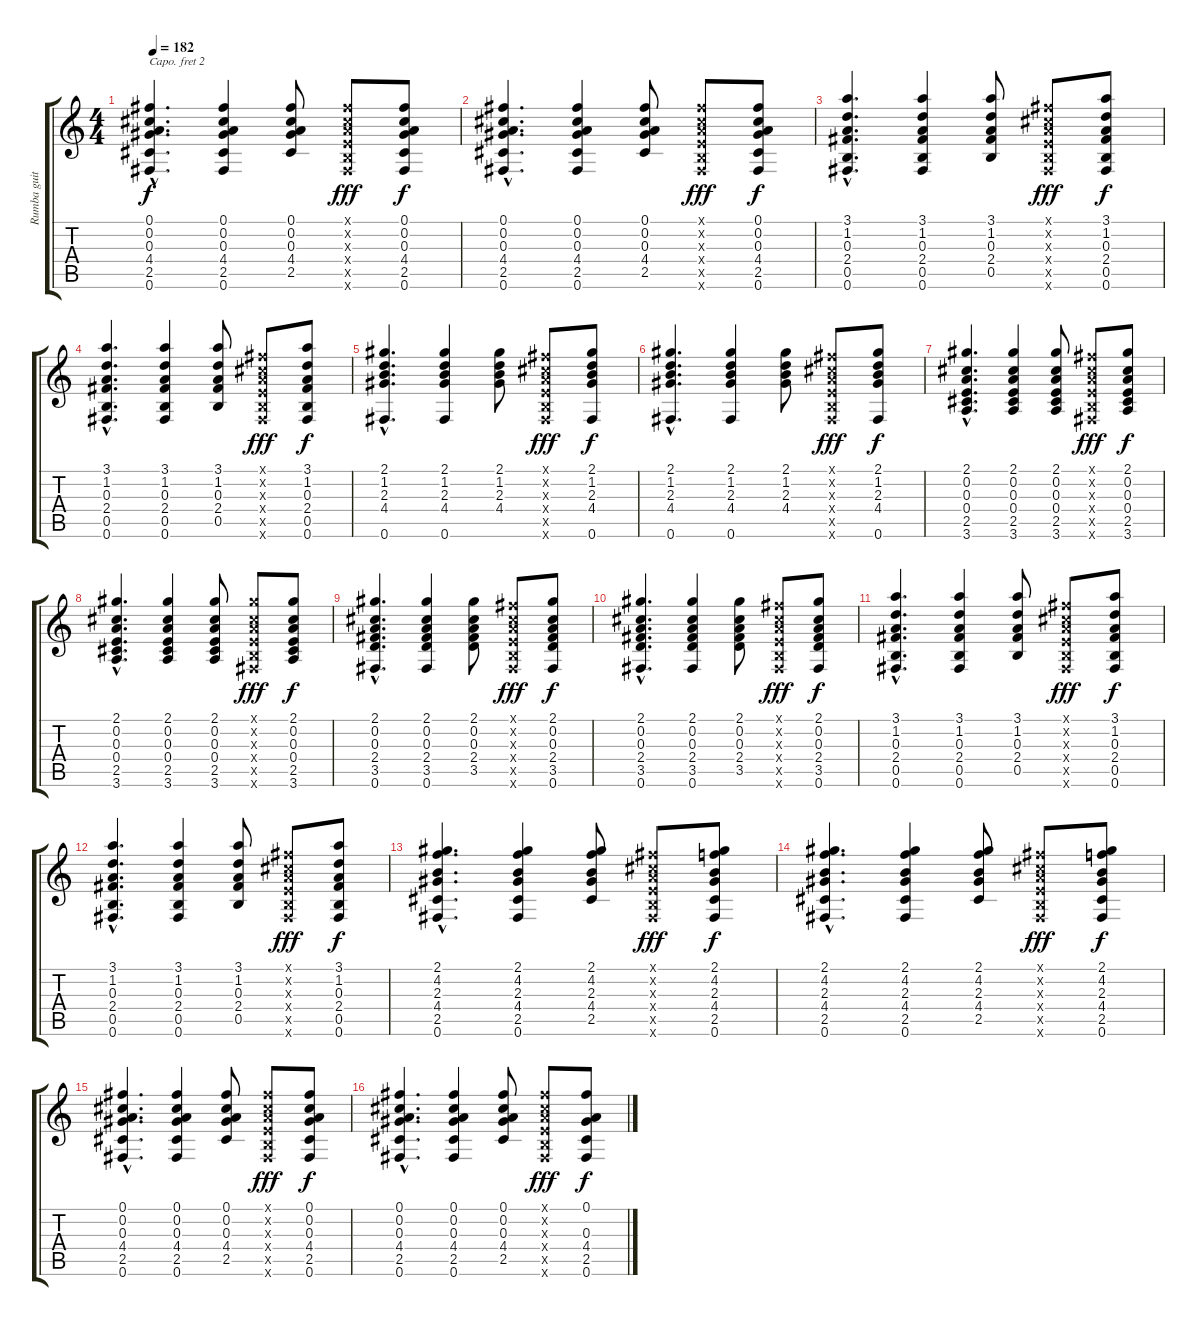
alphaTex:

\track ("Rumba guitar" "Rumba guit") {instrument acousticguitarnylon}
\staff {score tabs}
\capo 2
\tuning (E4 B3 G3 D3 A2 E2) {hide}
\ts (4 4)
\tempo 182
\clef g2
\ks c
(0.1{hac} 0.2{hac} 0.3{hac} 4.4{hac} 2.5{hac} 0.6{hac}).4{d dy f} (0.1 0.2 0.3 4.4 2.5 0.6).4 (0.1 0.2 0.3 4.4 2.5).8 (0.1{x} 0.2{x} 0.3{x} 0.4{x} 0.5{x} 0.6{x}).8{dy fff} (0.1 0.2 0.3 4.4 2.5 0.6).8{dy f} |
(0.1{hac} 0.2{hac} 0.3{hac} 4.4{hac} 2.5{hac} 0.6{hac}).4{d} (0.1 0.2 0.3 4.4 2.5 0.6).4 (0.1 0.2 0.3 4.4 2.5).8 (0.1{x} 0.2{x} 0.3{x} 0.4{x} 0.5{x} 0.6{x}).8{dy fff} (0.1 0.2 0.3 4.4 2.5 0.6).8{dy f} |
(3.1{hac} 1.2{hac} 0.3{hac} 2.4{hac} 0.5{hac} 0.6{hac}).4{d} (3.1 1.2 0.3 2.4 0.5 0.6).4 (3.1 1.2 0.3 2.4 0.5).8 (0.1{x} 0.2{x} 0.3{x} 0.4{x} 0.5{x} 0.6{x}).8{dy fff} (3.1 1.2 0.3 2.4 0.5 0.6).8{dy f} |
(3.1{hac} 1.2{hac} 0.3{hac} 2.4{hac} 0.5{hac} 0.6{hac}).4{d} (3.1 1.2 0.3 2.4 0.5 0.6).4 (3.1 1.2 0.3 2.4 0.5).8 (0.1{x} 0.2{x} 0.3{x} 0.4{x} 0.5{x} 0.6{x}).8{dy fff} (3.1 1.2 0.3 2.4 0.5 0.6).8{dy f} |
(2.1{hac} 1.2{hac} 2.3{hac} 4.4{hac} 0.6{hac}).4{d} (2.1 1.2 2.3 4.4 0.6).4 (2.1 1.2 2.3 4.4).8 (0.1{x} 0.2{x} 0.3{x} 0.4{x} 0.5{x} 0.6{x}).8{dy fff} (2.1 1.2 2.3 4.4 0.6).8{dy f} |
(2.1{hac} 1.2{hac} 2.3{hac} 4.4{hac} 0.6{hac}).4{d} (2.1 1.2 2.3 4.4 0.6).4 (2.1 1.2 2.3 4.4).8 (0.1{x} 0.2{x} 0.3{x} 0.4{x} 0.5{x} 0.6{x}).8{dy fff} (2.1 1.2 2.3 4.4 0.6).8{dy f} |
(2.1{hac} 0.2{hac} 0.3{hac} 0.4{hac} 2.5{hac} 3.6{hac}).4{d} (2.1 0.2 0.3 0.4 2.5 3.6).4 (2.1 0.2 0.3 0.4 2.5 3.6).8 (0.1{x} 0.2{x} 0.3{x} 0.4{x} 0.5{x} 0.6{x}).8{dy fff} (2.1 0.2 0.3 0.4 2.5 3.6).8{dy f} |
(2.1{hac} 0.2{hac} 0.3{hac} 0.4{hac} 2.5{hac} 3.6{hac}).4{d} (2.1 0.2 0.3 0.4 2.5 3.6).4 (2.1 0.2 0.3 0.4 2.5 3.6).8 (2.1{x} 0.2{x} 0.3{x} 0.4{x} 0.5{x} 0.6{x}).8{dy fff} (2.1 0.2 0.3 0.4 2.5 3.6).8{dy f} |
(2.1{hac} 0.2{hac} 0.3{hac} 2.4{hac} 3.5{hac} 0.6{hac}).4{d} (2.1 0.2 0.3 2.4 3.5 0.6).4 (2.1 0.2 0.3 2.4 3.5).8 (0.1{x} 0.2{x} 0.3{x} 0.4{x} 0.5{x} 0.6{x}).8{dy fff} (2.1 0.2 0.3 2.4 3.5 0.6).8{dy f} |
(2.1{hac} 0.2{hac} 0.3{hac} 2.4{hac} 3.5{hac} 0.6{hac}).4{d} (2.1 0.2 0.3 2.4 3.5 0.6).4 (2.1 0.2 0.3 2.4 3.5).8 (0.1{x} 0.2{x} 0.3{x} 0.4{x} 0.5{x} 0.6{x}).8{dy fff} (2.1 0.2 0.3 2.4 3.5 0.6).8{dy f} |
(3.1{hac} 1.2{hac} 0.3{hac} 2.4{hac} 0.5{hac} 0.6{hac}).4{d} (3.1 1.2 0.3 2.4 0.5 0.6).4 (3.1 1.2 0.3 2.4 0.5).8 (0.1{x} 0.2{x} 0.3{x} 0.4{x} 0.5{x} 0.6{x}).8{dy fff} (3.1 1.2 0.3 2.4 0.5 0.6).8{dy f} |
(3.1{hac} 1.2{hac} 0.3{hac} 2.4{hac} 0.5{hac} 0.6{hac}).4{d} (3.1 1.2 0.3 2.4 0.5 0.6).4 (3.1 1.2 0.3 2.4 0.5).8 (0.1{x} 0.2{x} 0.3{x} 0.4{x} 0.5{x} 0.6{x}).8{dy fff} (3.1 1.2 0.3 2.4 0.5 0.6).8{dy f} |
(2.1{hac} 4.2{hac} 2.3{hac} 4.4{hac} 2.5{hac} 0.6{hac}).4{d} (2.1 4.2 2.3 4.4 2.5 0.6).4 (2.1 4.2 2.3 4.4 2.5).8 (0.1{x} 0.2{x} 0.3{x} 0.4{x} 0.5{x} 0.6{x}).8{dy fff} (2.1 4.2 2.3 4.4 2.5 0.6).8{dy f} |
(2.1{hac} 4.2{hac} 2.3{hac} 4.4{hac} 2.5{hac} 0.6{hac}).4{d} (2.1 4.2 2.3 4.4 2.5 0.6).4 (2.1 4.2 2.3 4.4 2.5).8 (0.1{x} 0.2{x} 0.3{x} 0.4{x} 0.5{x} 0.6{x}).8{dy fff} (2.1 4.2 2.3 4.4 2.5 0.6).8{dy f} |
(0.1{hac} 0.2{hac} 0.3{hac} 4.4{hac} 2.5{hac} 0.6{hac}).4{d} (0.1 0.2 0.3 4.4 2.5 0.6).4 (0.1 0.2 0.3 4.4 2.5).8 (0.1{x} 0.2{x} 0.3{x} 0.4{x} 0.5{x} 0.6{x}).8{dy fff} (0.1 0.2 0.3 4.4 2.5 0.6).8{dy f} |
(0.1{hac} 0.2{hac} 0.3{hac} 4.4{hac} 2.5{hac} 0.6{hac}).4{d} (0.1 0.2 0.3 4.4 2.5 0.6).4 (0.1 0.2 0.3 4.4 2.5).8 (0.1{x} 0.2{x} 0.3{x} 0.4{x} 0.5{x} 0.6{x}).8{dy fff} (0.1 0.3 4.4 2.5 0.6).8{dy f}
